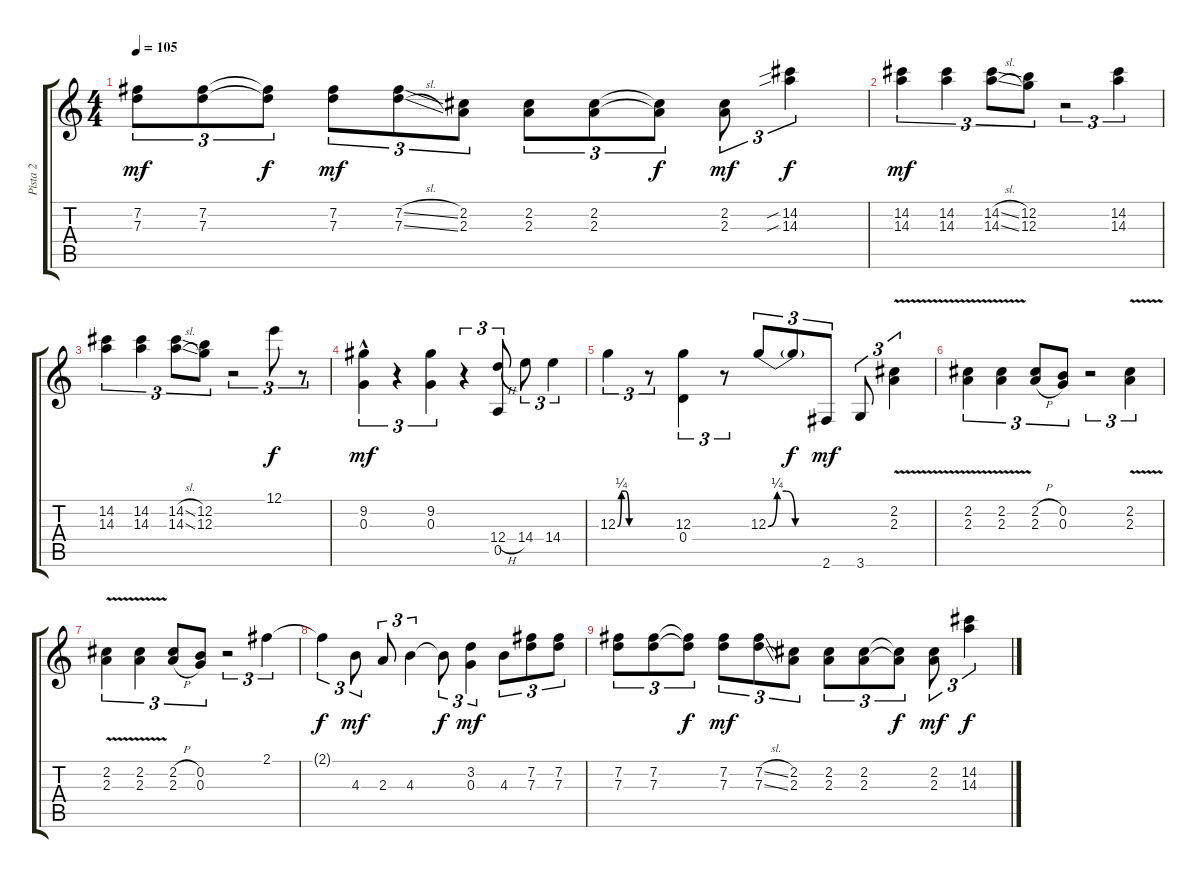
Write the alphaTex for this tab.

\track ("Pista 2" "Pista 2") {instrument overdrivenguitar}
\staff {score tabs}
\tuning (E4 B3 G3 D3 A2 E2) {hide}
\ts (4 4)
\tempo 105
\clef g2
\ks c
(7.2 7.3).8{tu (3 2) dy mf} (7.2 7.3).8{tu (3 2)} (7.2{t} 7.3{t}).8{tu (3 2) dy f} (7.2 7.3).8{tu (3 2) dy mf} (7.2{sl} 7.3{sl}).8{tu (3 2)} (2.2 2.3).8{tu (3 2)} (2.2 2.3).8{tu (3 2)} (2.2 2.3).8{tu (3 2)} (2.2{t} 2.3{t}).8{tu (3 2) dy f} (2.2 2.3).8{tu (3 2) dy mf} (14.2{sib} 14.3{sib}).4{tu (3 2) dy f} |
(14.2 14.3).4{tu (3 2) dy mf} (14.2 14.3).4{tu (3 2)} (14.2{sl} 14.3{sl}).8{tu (3 2)} (12.2 12.3).8{tu (3 2)} r.2{tu (3 2)} (14.2 14.3).4{tu (3 2)} |
(14.2 14.3).4{tu (3 2)} (14.2 14.3).4{tu (3 2)} (14.2{sl} 14.3{sl}).8{tu (3 2) volume 0} (12.2 12.3).8{tu (3 2)} r.2{tu (3 2)} 12.1.8{tu (3 2) dy f} r.8{tu (3 2)} |
(9.2{hac} 0.3).4{tu (3 2) dy mf} r.4{tu (3 2)} (9.2 0.3).4{tu (3 2)} r.4{tu (3 2)} (12.4{h} 0.5).8{tu (3 2)} 14.4.8{tu (3 2)} 14.4.4{tu (3 2)} |
12.3{be (custom 0 0 10 1 20 1 30 0 60 0)}.4{tu (3 2)} r.8{tu (3 2)} (12.3 0.4).4{tu (3 2)} r.8{tu (3 2)} 12.3{be (custom 0 0 10 1 20 1 30 0 60 0)}.8{tu (3 2)} 12.3{t}.8{tu (3 2) dy f} 2.6.8{tu (3 2) dy mf} 3.6.8{tu (3 2)} (2.2{v} 2.3{v}).4{tu (3 2)} |
(2.2{v} 2.3{v}).4{tu (3 2)} (2.2{v} 2.3{v}).4{tu (3 2)} (2.2{h} 2.3{h}).8{tu (3 2)} (0.2 0.3).8{tu (3 2)} r.2{tu (3 2)} (2.2{v} 2.3{v}).4{tu (3 2)} |
(2.2{v} 2.3{v}).4{tu (3 2)} (2.2{v} 2.3{v}).4{tu (3 2)} (2.2{h} 2.3{h}).8{tu (3 2)} (0.2 0.3).8{tu (3 2)} r.2{tu (3 2)} 2.1.4{tu (3 2)} |
2.1{t}.4{tu (3 2) dy f} 4.3.8{tu (3 2) dy mf} 2.3.8{tu (3 2)} 4.3.4{tu (3 2)} 4.3{t}.8{tu (3 2) dy f} (3.2 0.3).4{tu (3 2) dy mf} 4.3.8{tu (3 2)} (7.2 7.3).8{tu (3 2)} (7.2 7.3).8{tu (3 2)} |
(7.2 7.3).8{tu (3 2)} (7.2 7.3).8{tu (3 2)} (7.2{t} 7.3{t}).8{tu (3 2) dy f} (7.2 7.3).8{tu (3 2) dy mf} (7.2{sl} 7.3{sl}).8{tu (3 2)} (2.2 2.3).8{tu (3 2)} (2.2 2.3).8{tu (3 2)} (2.2 2.3).8{tu (3 2)} (2.2{t} 2.3{t}).8{tu (3 2) dy f} (2.2 2.3).8{tu (3 2) dy mf} (14.2 14.3).4{tu (3 2) dy f}
